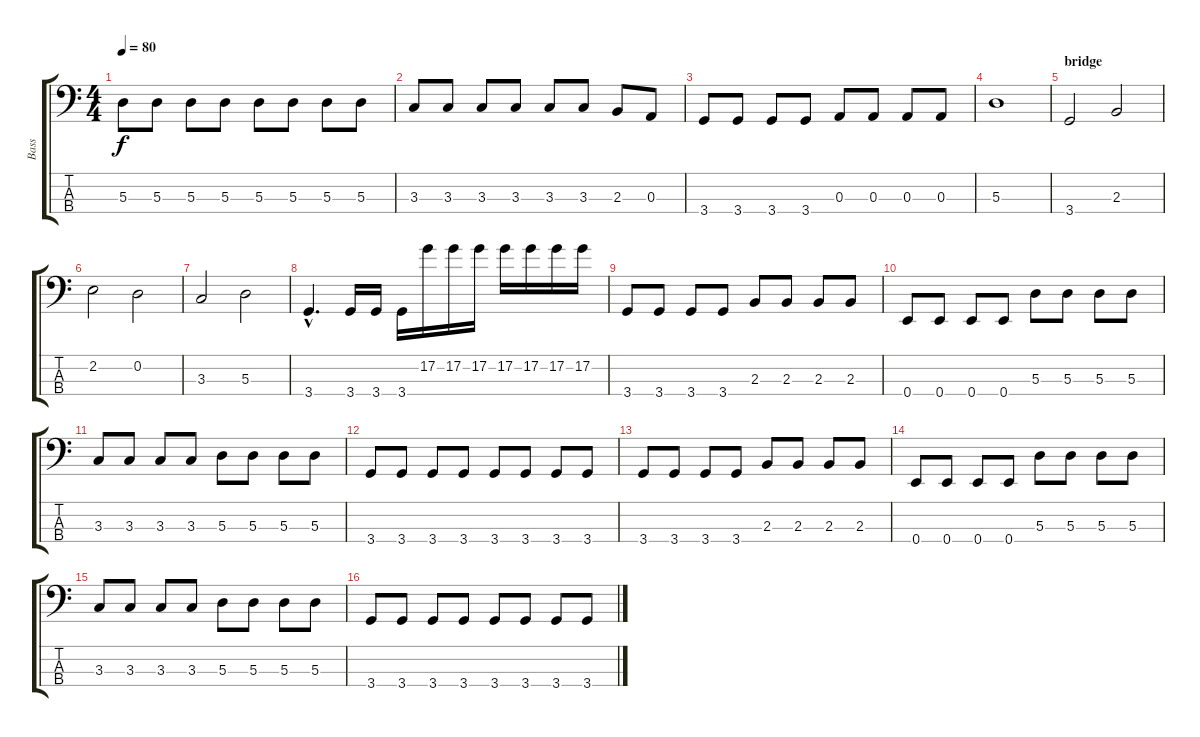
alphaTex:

\track ("Bass" "Bass") {instrument electricbassfinger}
\staff {score tabs}
\tuning (G2 D2 A1 E1) {hide}
\ts (4 4)
\tempo 80
\clef f4
\ks c
5.3.8{dy f} 5.3.8 5.3.8 5.3.8 5.3.8 5.3.8 5.3.8 5.3.8 |
3.3.8 3.3.8 3.3.8 3.3.8 3.3.8 3.3.8 2.3.8 0.3.8 |
3.4.8 3.4.8 3.4.8 3.4.8 0.3.8 0.3.8 0.3.8 0.3.8 |
5.3.1 |
\section ("" "bridge")
3.4.2 2.3.2 |
2.2.2 0.2.2 |
3.3.2 5.3.2 |
3.4{hac}.4{d} 3.4.16 3.4.16 3.4.16 17.2.16 17.2.16 17.2.16 17.2.16 17.2.16 17.2.16 17.2.16 |
3.4.8 3.4.8 3.4.8 3.4.8 2.3.8 2.3.8 2.3.8 2.3.8 |
0.4.8 0.4.8 0.4.8 0.4.8 5.3.8 5.3.8 5.3.8 5.3.8 |
3.3.8 3.3.8 3.3.8 3.3.8 5.3.8 5.3.8 5.3.8 5.3.8 |
3.4.8 3.4.8 3.4.8 3.4.8 3.4.8 3.4.8 3.4.8 3.4.8 |
3.4.8 3.4.8 3.4.8 3.4.8 2.3.8 2.3.8 2.3.8 2.3.8 |
0.4.8 0.4.8 0.4.8 0.4.8 5.3.8 5.3.8 5.3.8 5.3.8 |
3.3.8 3.3.8 3.3.8 3.3.8 5.3.8 5.3.8 5.3.8 5.3.8 |
3.4.8 3.4.8 3.4.8 3.4.8 3.4.8 3.4.8 3.4.8 3.4.8
